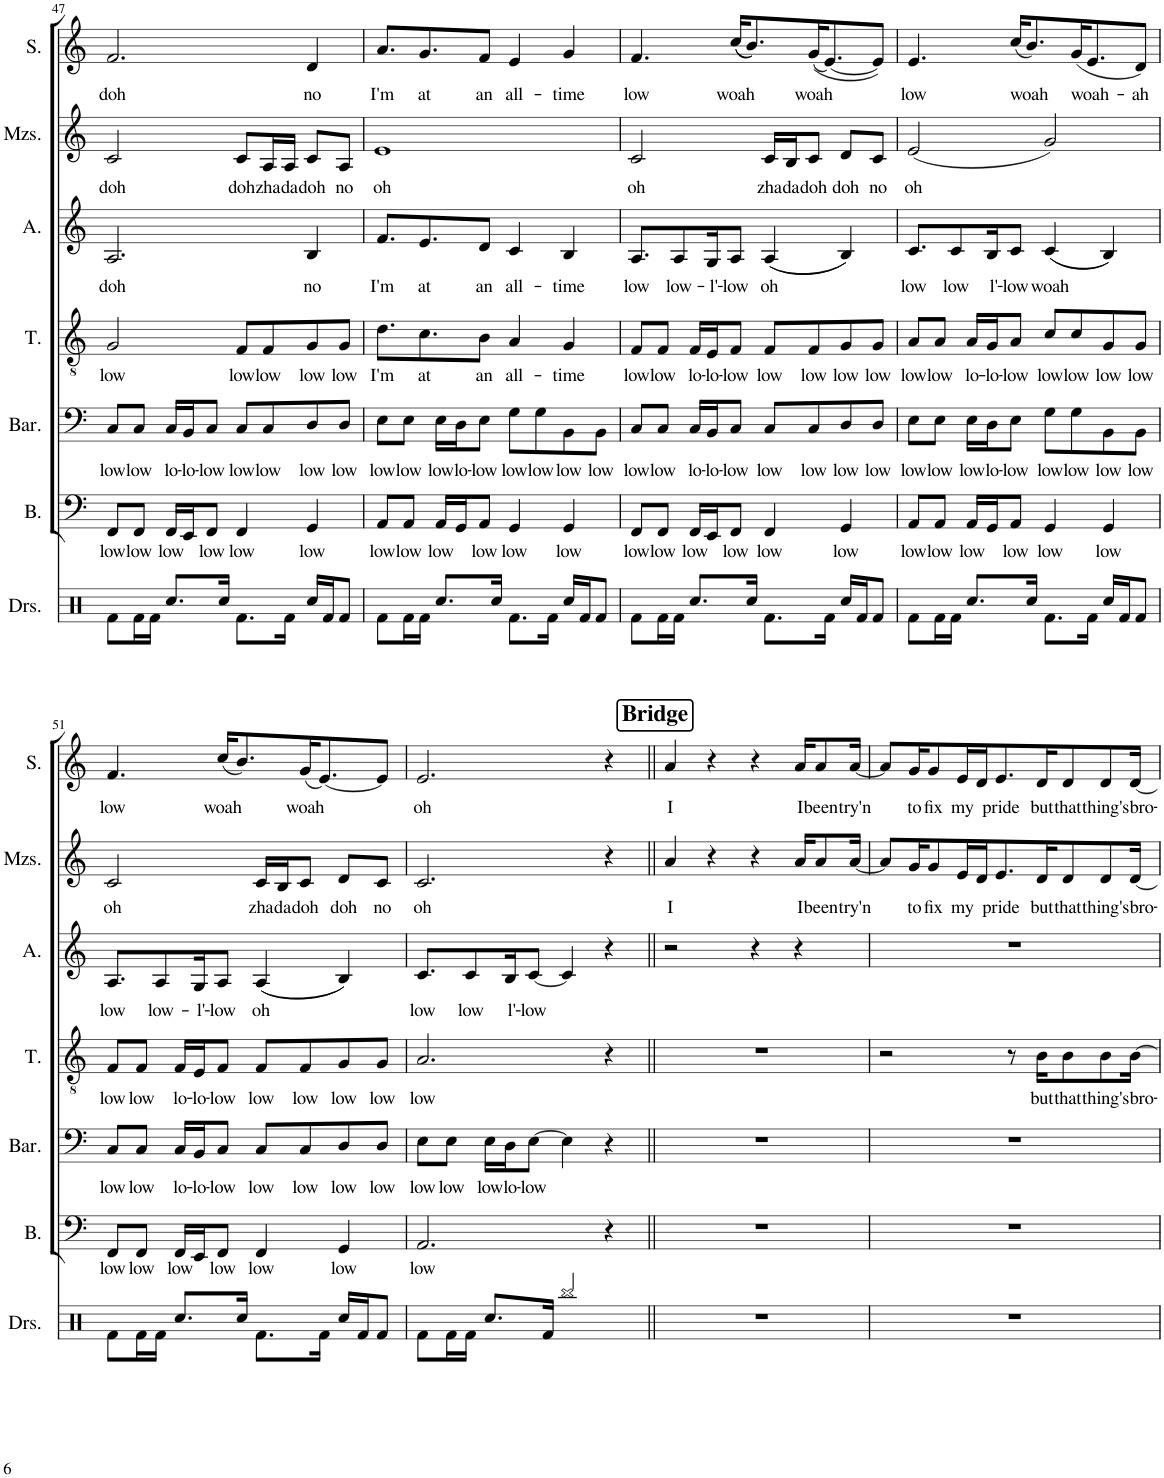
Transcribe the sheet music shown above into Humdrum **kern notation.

**kern	**kern	**text	**kern	**text	**kern	**text	**kern	**text	**kern	**text	**kern	**text
*part7	*part6	*part6	*part5	*part5	*part4	*part4	*part3	*part3	*part2	*part2	*part1	*part1
*staff7	*staff6	*staff6	*staff5	*staff5	*staff4	*staff4	*staff3	*staff3	*staff2	*staff2	*staff1	*staff1
*I"Drumset	*I"Bass	*	*I"Baritone	*	*I"Tenor	*	*I"Alto	*	*I"Mezzo-soprano	*	*I"Soprano	*
*I'Drs.	*I'B.	*	*I'Bar.	*	*I'T.	*	*I'A.	*	*I'Mzs.	*	*I'S.	*
!!LO:PB:g=z
*clefX	*clefF4	*	*clefF4	*	*clefGv2	*	*clefG2	*	*clefG2	*	*clefG2	*
*k[]	*k[]	*	*k[]	*	*k[]	*	*k[]	*	*k[]	*	*k[]	*
*M4/4	*M4/4	*	*M4/4	*	*M4/4	*	*M4/4	*	*M4/4	*	*M4/4	*
=47	=47	=47	=47	=47	=47	=47	=47	=47	=47	=47	=47	=47
!	!	!LO:LY:b	!	!LO:LY:b	!	!LO:LY:b	!	!LO:LY:b	!	!LO:LY:b	!	!LO:LY:b
8Rf\L	8FF/L	low	8C/L	low	2G/	low	2.A/	doh	2c/	doh	2.f/	doh
!	!	!LO:LY:b	!	!LO:LY:b	!	!	!	!	!	!	!	!
16Rf\L	8FF/J	low	8C/J	low	.	.	.	.	.	.	.	.
16Rf\JJ	.	.	.	.	.	.	.	.	.	.	.	.
!	!	!LO:LY:b	!	!LO:LY:b	!	!	!	!	!	!	!	!
8.Rcc/L	16FF/LL	low	16C/LL	lo-	.	.	.	.	.	.	.	.
!	!	!	!	!LO:LY:b	!	!	!	!	!	!	!	!
.	16EE/J	.	16BB/J	-lo-	.	.	.	.	.	.	.	.
!	!	!LO:LY:b	!	!LO:LY:b	!	!	!	!	!	!	!	!
.	8FF/J	low	8C/J	-low	.	.	.	.	.	.	.	.
16Rcc/Jk	.	.	.	.	.	.	.	.	.	.	.	.
!	!	!LO:LY:b	!	!LO:LY:b	!	!LO:LY:b	!	!	!	!LO:LY:b	!	!
8.Rf\L	4FF/	low	8C/L	low	8F/L	low	.	.	8c/L	doh	.	.
!	!	!	!	!LO:LY:b	!	!LO:LY:b	!	!	!	!LO:LY:b	!	!
.	.	.	8C/	low	8F/	low	.	.	16A/L	zha	.	.
!	!	!	!	!	!	!	!	!	!	!LO:LY:b	!	!
16Rf\Jk	.	.	.	.	.	.	.	.	16A/JJ	da	.	.
!	!	!LO:LY:b	!	!LO:LY:b	!	!LO:LY:b	!	!LO:LY:b	!	!LO:LY:b	!	!LO:LY:b
16Rcc/LL	4GG/	low	8D/	low	8G/	low	4B/	no	8c/L	doh	4d/	no
16Rf/J	.	.	.	.	.	.	.	.	.	.	.	.
!	!	!	!	!LO:LY:b	!	!LO:LY:b	!	!	!	!LO:LY:b	!	!
8Rf/J	.	.	8D/J	low	8G/J	low	.	.	8A/J	no	.	.
=48	=48	=48	=48	=48	=48	=48	=48	=48	=48	=48	=48	=48
!	!	!LO:LY:b	!	!LO:LY:b	!	!LO:LY:b	!	!LO:LY:b	!	!LO:LY:b	!	!LO:LY:b
8Rf\L	8AA/L	low	8E\L	low	8.d\L	I'm	8.f/L	I'm	1e	oh	8.a/L	I'm
!	!	!LO:LY:b	!	!LO:LY:b	!	!	!	!	!	!	!	!
16Rf\L	8AA/J	low	8E\J	low	.	.	.	.	.	.	.	.
!	!	!	!	!	!	!LO:LY:b	!	!LO:LY:b	!	!	!	!LO:LY:b
16Rf\JJ	.	.	.	.	8.c\	at	8.e/	at	.	.	8.g/	at
!	!	!LO:LY:b	!	!LO:LY:b	!	!	!	!	!	!	!	!
8.Rcc/L	16AA/LL	low	16E\LL	low	.	.	.	.	.	.	.	.
!	!	!	!	!LO:LY:b	!	!	!	!	!	!	!	!
.	16GG/J	.	16D\J	lo-	.	.	.	.	.	.	.	.
!	!	!LO:LY:b	!	!LO:LY:b	!	!LO:LY:b	!	!LO:LY:b	!	!	!	!LO:LY:b
.	8AA/J	low	8E\J	-low	8B\J	an	8d/J	an	.	.	8f/J	an
16Rcc/Jk	.	.	.	.	.	.	.	.	.	.	.	.
!	!	!LO:LY:b	!	!LO:LY:b	!	!LO:LY:b	!	!LO:LY:b	!	!	!	!LO:LY:b
8.Rf\L	4GG/	low	8G\L	low	4A/	all-	4c/	all-	.	.	4e/	all-
!	!	!	!	!LO:LY:b	!	!	!	!	!	!	!	!
.	.	.	8G\	low	.	.	.	.	.	.	.	.
16Rf\Jk	.	.	.	.	.	.	.	.	.	.	.	.
!	!	!LO:LY:b	!	!LO:LY:b	!	!LO:LY:b	!	!LO:LY:b	!	!	!	!LO:LY:b
16Rcc/LL	4GG/	low	8BB\	low	4G/	-time	4B/	-time	.	.	4g/	-time
16Rf/J	.	.	.	.	.	.	.	.	.	.	.	.
!	!	!	!	!LO:LY:b	!	!	!	!	!	!	!	!
8Rf/J	.	.	8BB\J	low	.	.	.	.	.	.	.	.
=49	=49	=49	=49	=49	=49	=49	=49	=49	=49	=49	=49	=49
!	!	!LO:LY:b	!	!LO:LY:b	!	!LO:LY:b	!	!LO:LY:b	!	!LO:LY:b	!	!LO:LY:b
8Rf\L	8FF/L	low	8C/L	low	8F/L	low	8.A/L	low	2c/	oh	4.f/	low
!	!	!LO:LY:b	!	!LO:LY:b	!	!LO:LY:b	!	!	!	!	!	!
16Rf\L	8FF/J	low	8C/J	low	8F/J	low	.	.	.	.	.	.
!	!	!	!	!	!	!	!	!LO:LY:b	!	!	!	!
16Rf\JJ	.	.	.	.	.	.	8A/	low-	.	.	.	.
!	!	!LO:LY:b	!	!LO:LY:b	!	!LO:LY:b	!	!	!	!	!	!
8.Rcc/L	16FF/LL	low	16C/LL	lo-	16F/LL	lo-	.	.	.	.	.	.
!	!	!	!	!LO:LY:b	!	!LO:LY:b	!	!LO:LY:b	!	!	!	!
.	16EE/J	.	16BB/J	-lo-	16E/J	-lo-	16G/K	l'-	.	.	.	.
!	!	!LO:LY:b	!	!LO:LY:b	!	!LO:LY:b	!	!LO:LY:b	!	!	!	!LO:LY:b
.	8FF/J	low	8C/J	-low	8F/J	-low	8A/J	-low	.	.	((16cc/KL	woah
16Rcc/Jk	.	.	.	.	.	.	.	.	.	.	8.b/))	.
!	!	!LO:LY:b	!	!LO:LY:b	!	!LO:LY:b	!	!LO:LY:b	!	!LO:LY:b	!	!
8.Rf\L	4FF/	low	8C/L	low	8F/L	low	((4A/	oh	16c/LL	zha	.	.
!	!	!	!	!	!	!	!	!	!	!LO:LY:b	!	!
.	.	.	.	.	.	.	.	.	16B/J	da	.	.
!	!	!	!	!LO:LY:b	!	!LO:LY:b	!	!	!	!LO:LY:b	!	!LO:LY:b
.	.	.	8C/	low	8F/	low	.	.	8c/J	doh	((16g/K	woah
16Rf\Jk	.	.	.	.	.	.	.	.	.	.	[8.e/)	.
!	!	!LO:LY:b	!	!LO:LY:b	!	!LO:LY:b	!	!	!	!LO:LY:b	!	!
16Rcc/LL	4GG/	low	8D/	low	8G/	low	4B/))	.	8d/L	doh	.	.
16Rf/J	.	.	.	.	.	.	.	.	.	.	.	.
!	!	!	!	!LO:LY:b	!	!LO:LY:b	!	!	!	!LO:LY:b	!	!
8Rf/J	.	.	8D/J	low	8G/J	low	.	.	8c/J	no	8e/J])	.
=50	=50	=50	=50	=50	=50	=50	=50	=50	=50	=50	=50	=50
!	!	!LO:LY:b	!	!LO:LY:b	!	!LO:LY:b	!	!LO:LY:b	!	!LO:LY:b	!	!LO:LY:b
8Rf\L	8AA/L	low	8E\L	low	8A/L	low	8.c/L	low	(2e/	oh	4.e/	low
!	!	!LO:LY:b	!	!LO:LY:b	!	!LO:LY:b	!	!	!	!	!	!
16Rf\L	8AA/J	low	8E\J	low	8A/J	low	.	.	.	.	.	.
!	!	!	!	!	!	!	!	!LO:LY:b	!	!	!	!
16Rf\JJ	.	.	.	.	.	.	8c/	low	.	.	.	.
!	!	!LO:LY:b	!	!LO:LY:b	!	!LO:LY:b	!	!	!	!	!	!
8.Rcc/L	16AA/LL	low	16E\LL	low	16A/LL	lo-	.	.	.	.	.	.
!	!	!	!	!LO:LY:b	!	!LO:LY:b	!	!LO:LY:b	!	!	!	!
.	16GG/J	.	16D\J	lo-	16G/J	-lo-	16B/K	l'-	.	.	.	.
!	!	!LO:LY:b	!	!LO:LY:b	!	!LO:LY:b	!	!LO:LY:b	!	!	!	!LO:LY:b
.	8AA/J	low	8E\J	-low	8A/J	-low	8c/J	-low	.	.	(16cc/KL	woah
16Rcc/Jk	.	.	.	.	.	.	.	.	.	.	8.b/)	.
!	!	!LO:LY:b	!	!LO:LY:b	!	!LO:LY:b	!	!LO:LY:b	!	!	!	!
8.Rf\L	4GG/	low	8G\L	low	8c/L	low	((4c/	woah	2g/)	.	.	.
!	!	!	!	!LO:LY:b	!	!LO:LY:b	!	!	!	!	!	!LO:LY:b
.	.	.	8G\	low	8c/	low	.	.	.	.	(16g/K	woah-
16Rf\Jk	.	.	.	.	.	.	.	.	.	.	8.e/	.
!	!	!LO:LY:b	!	!LO:LY:b	!	!LO:LY:b	!	!	!	!	!	!
16Rcc/LL	4GG/	low	8BB\	low	8G/	low	4B/))	.	.	.	.	.
16Rf/J	.	.	.	.	.	.	.	.	.	.	.	.
!	!	!	!	!LO:LY:b	!	!LO:LY:b	!	!	!	!	!	!LO:LY:b
8Rf/J	.	.	8BB\J	low	8G/J	low	.	.	.	.	8d/J)	-ah
!!LO:LB:g=z
=51	=51	=51	=51	=51	=51	=51	=51	=51	=51	=51	=51	=51
!	!	!LO:LY:b	!	!LO:LY:b	!	!LO:LY:b	!	!LO:LY:b	!	!LO:LY:b	!	!LO:LY:b
8Rf\L	8FF/L	low	8C/L	low	8F/L	low	8.A/L	low	2c/	oh	4.f/	low
!	!	!LO:LY:b	!	!LO:LY:b	!	!LO:LY:b	!	!	!	!	!	!
16Rf\L	8FF/J	low	8C/J	low	8F/J	low	.	.	.	.	.	.
!	!	!	!	!	!	!	!	!LO:LY:b	!	!	!	!
16Rf\JJ	.	.	.	.	.	.	8A/	low-	.	.	.	.
!	!	!LO:LY:b	!	!LO:LY:b	!	!LO:LY:b	!	!	!	!	!	!
8.Rcc/L	16FF/LL	low	16C/LL	lo-	16F/LL	lo-	.	.	.	.	.	.
!	!	!	!	!LO:LY:b	!	!LO:LY:b	!	!LO:LY:b	!	!	!	!
.	16EE/J	.	16BB/J	-lo-	16E/J	-lo-	16G/K	l'-	.	.	.	.
!	!	!LO:LY:b	!	!LO:LY:b	!	!LO:LY:b	!	!LO:LY:b	!	!	!	!LO:LY:b
.	8FF/J	low	8C/J	-low	8F/J	-low	8A/J	-low	.	.	(16cc/KL	woah
16Rcc/Jk	.	.	.	.	.	.	.	.	.	.	8.b/)	.
!	!	!LO:LY:b	!	!LO:LY:b	!	!LO:LY:b	!	!LO:LY:b	!	!LO:LY:b	!	!
8.Rf\L	4FF/	low	8C/L	low	8F/L	low	((4A/	oh	16c/LL	zha	.	.
!	!	!	!	!	!	!	!	!	!	!LO:LY:b	!	!
.	.	.	.	.	.	.	.	.	16B/J	da	.	.
!	!	!	!	!LO:LY:b	!	!LO:LY:b	!	!	!	!LO:LY:b	!	!LO:LY:b
.	.	.	8C/	low	8F/	low	.	.	8c/J	doh	(16g/K	woah
16Rf\Jk	.	.	.	.	.	.	.	.	.	.	[8.e/)	.
!	!	!LO:LY:b	!	!LO:LY:b	!	!LO:LY:b	!	!	!	!LO:LY:b	!	!
16Rcc/LL	4GG/	low	8D/	low	8G/	low	4B/))	.	8d/L	doh	.	.
16Rf/J	.	.	.	.	.	.	.	.	.	.	.	.
!	!	!	!	!LO:LY:b	!	!LO:LY:b	!	!	!	!LO:LY:b	!	!
8Rf/J	.	.	8D/J	low	8G/J	low	.	.	8c/J	no	8e/J]	.
=52	=52	=52	=52	=52	=52	=52	=52	=52	=52	=52	=52	=52
!	!	!LO:LY:b	!	!LO:LY:b	!	!LO:LY:b	!	!LO:LY:b	!	!LO:LY:b	!	!LO:LY:b
8Rf\L	2.AA/	low	8E\L	low	2.A/	low	8.c/L	low	2.c/	oh	2.e/	oh
!	!	!	!	!LO:LY:b	!	!	!	!	!	!	!	!
16Rf\L	.	.	8E\J	low	.	.	.	.	.	.	.	.
!	!	!	!	!	!	!	!	!LO:LY:b	!	!	!	!
16Rf\JJ	.	.	.	.	.	.	8c/	low	.	.	.	.
!	!	!	!	!LO:LY:b	!	!	!	!	!	!	!	!
8.Rcc/L	.	.	16E\LL	low	.	.	.	.	.	.	.	.
!	!	!	!	!LO:LY:b	!	!	!	!LO:LY:b	!	!	!	!
.	.	.	16D\J	lo-	.	.	16B/K	l'-	.	.	.	.
!	!	!	!	!LO:LY:b	!	!	!	!LO:LY:b	!	!	!	!
.	.	.	[8E\J	-low	.	.	[8c/J	-low	.	.	.	.
16Rf/Jk	.	.	.	.	.	.	.	.	.	.	.	.
2Rbb/	.	.	4E\]	.	.	.	4c/]	.	.	.	.	.
.	4r	.	4r	.	4r	.	4r	.	4r	.	4r	.
!!LO:REH:place=s1:a:B:cj:fs=14:t=Bridge
=53||	=53||	=53||	=53||	=53||	=53||	=53||	=53||	=53||	=53||	=53||	=53||	=53||
!	!	!	!	!	!	!	!	!	!	!LO:LY:b	!	!LO:LY:b
1r	1r	.	1r	.	1r	.	2r	.	4a/	I	4a/	I
.	.	.	.	.	.	.	.	.	4r	.	4r	.
.	.	.	.	.	.	.	4r	.	4r	.	4r	.
!	!	!	!	!	!	!	!	!	!	!LO:LY:b	!	!LO:LY:b
.	.	.	.	.	.	.	4r	.	16a/KL	I	16a/KL	I
!	!	!	!	!	!	!	!	!	!	!LO:LY:b	!	!LO:LY:b
.	.	.	.	.	.	.	.	.	8a/	been	8a/	been
!	!	!	!	!	!	!	!	!	!	!LO:LY:b	!	!LO:LY:b
.	.	.	.	.	.	.	.	.	[16a/Jk	try'n	[16a/Jk	try'n
=54	=54	=54	=54	=54	=54	=54	=54	=54	=54	=54	=54	=54
1r	1r	.	1r	.	2r	.	1r	.	8a/L]	.	8a/L]	.
!	!	!	!	!	!	!	!	!	!	!LO:LY:b	!	!LO:LY:b
.	.	.	.	.	.	.	.	.	16g/K	to	16g/K	to
!	!	!	!	!	!	!	!	!	!	!LO:LY:b	!	!LO:LY:b
.	.	.	.	.	.	.	.	.	8g/	fix	8g/	fix
!	!	!	!	!	!	!	!	!	!	!LO:LY:b	!	!LO:LY:b
.	.	.	.	.	.	.	.	.	16e/L	my	16e/L	my
.	.	.	.	.	.	.	.	.	16d/J	.	16d/J	.
!	!	!	!	!	!	!	!	!	!	!LO:LY:b	!	!LO:LY:b
.	.	.	.	.	.	.	.	.	8.e/	pride	8.e/	pride
.	.	.	.	.	8r	.	.	.	.	.	.	.
!	!	!	!	!	!	!LO:LY:b	!	!	!	!LO:LY:b	!	!LO:LY:b
.	.	.	.	.	16B\KL	but	.	.	16d/K	but	16d/K	but
!	!	!	!	!	!	!LO:LY:b	!	!	!	!LO:LY:b	!	!LO:LY:b
.	.	.	.	.	8B\	that	.	.	8d/	that	8d/	that
!	!	!	!	!	!	!LO:LY:b	!	!	!	!LO:LY:b	!	!LO:LY:b
.	.	.	.	.	8B\	thing's	.	.	8d/	thing's	8d/	thing's
!	!	!	!	!	!	!LO:LY:b	!	!	!	!LO:LY:b	!	!LO:LY:b
.	.	.	.	.	[16B\Jk	bro-	.	.	[16d/Jk	bro-	[16d/Jk	bro-
=	=	=	=	=	=	=	=	=	=	=	=	=
*-	*-	*-	*-	*-	*-	*-	*-	*-	*-	*-	*-	*-
